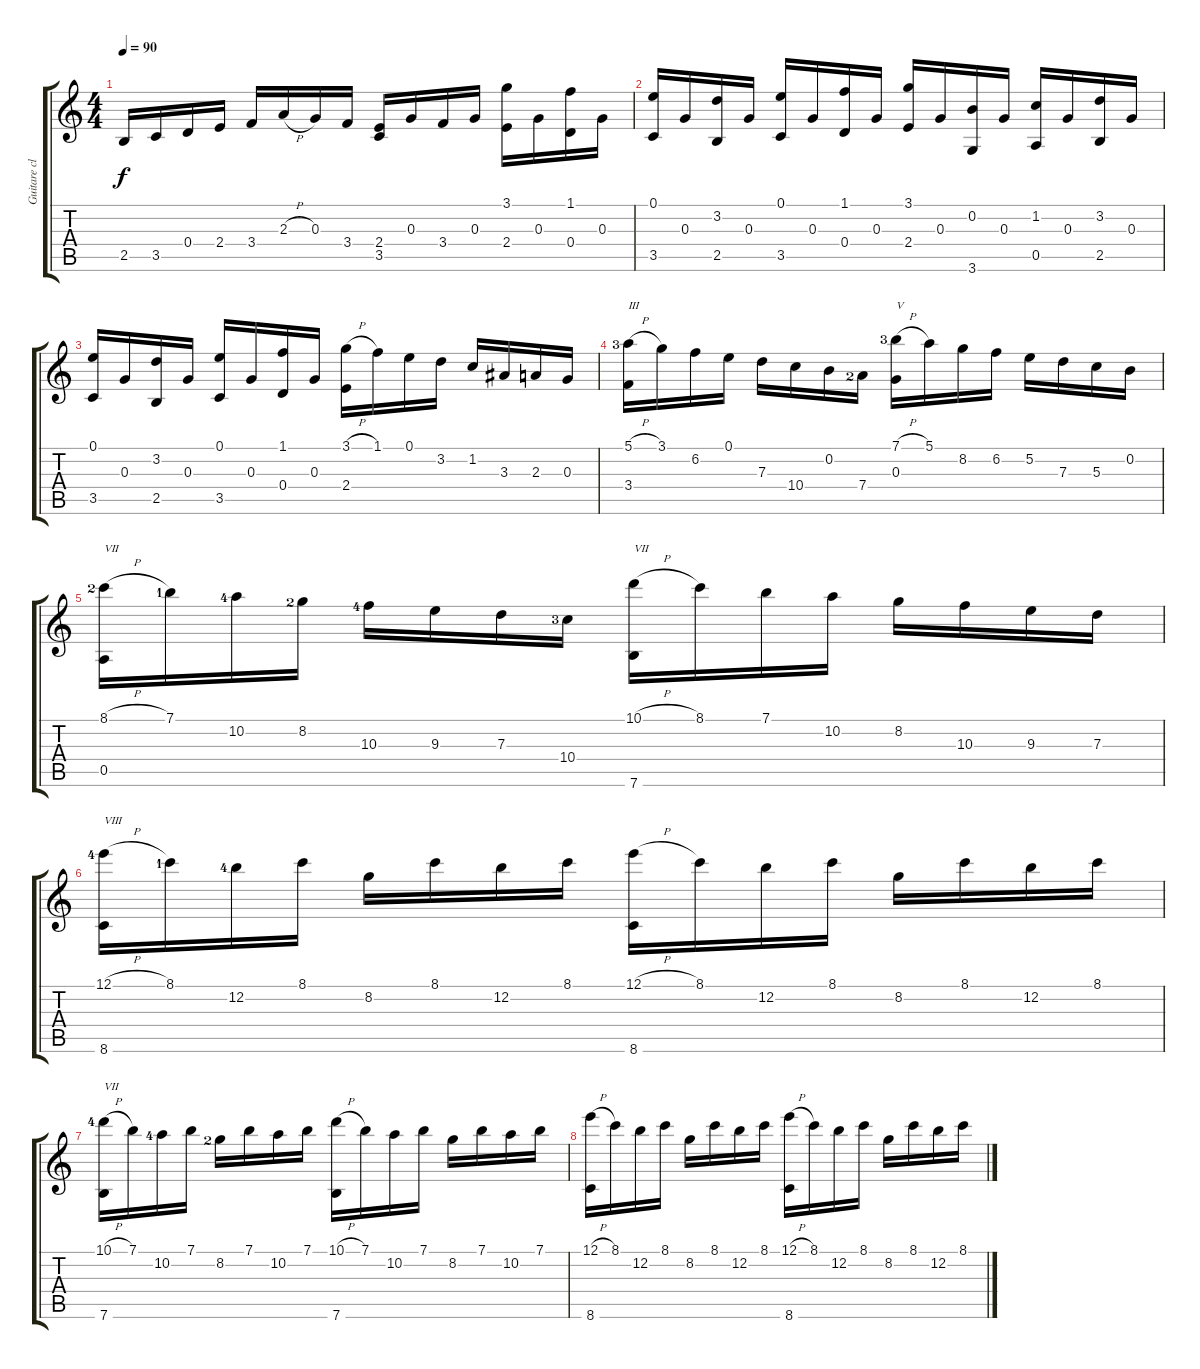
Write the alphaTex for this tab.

\track ("Guitare classique" "Guitare cl") {instrument acousticguitarnylon}
\staff {score tabs}
\tuning (E4 B3 G3 D3 A2 E2) {hide}
\ts (4 4)
\tempo 90
\clef g2
\ks c
2.5.16{dy f} 3.5.16 0.4.16 2.4.16 3.4.16 2.3{h}.16 0.3.16 3.4.16 (2.4 3.5).16 0.3.16 3.4.16 0.3.16 (3.1 2.4).16 0.3.16 (1.1 0.4).16 0.3.16 |
(0.1 3.5).16 0.3.16 (3.2 2.5).16 0.3.16 (0.1 3.5).16 0.3.16 (1.1 0.4).16 0.3.16 (3.1 2.4).16 0.3.16 (0.2 3.6).16 0.3.16 (1.2 0.5).16 0.3.16 (3.2 2.5).16 0.3.16 |
(0.1 3.5).16 0.3.16 (3.2 2.5).16 0.3.16 (0.1 3.5).16 0.3.16 (1.1 0.4).16 0.3.16 (3.1{h} 2.4).16 1.1.16 0.1.16 3.2.16 1.2.16 3.3.16 2.3.16 0.3.16 |
(5.1{h lf 4} 3.4).16{txt "III"} 3.1.16 6.2.16 0.1.16 7.3.16 10.4.16 0.2.16 7.4{lf 3}.16 (7.1{h lf 4} 0.3).16{txt "V"} 5.1.16 8.2.16 6.2.16 5.2.16 7.3.16 5.3.16 0.2.16 |
(8.1{h lf 3} 0.5).16{txt "VII"} 7.1{lf 2}.16 10.2{lf 5}.16 8.2{lf 3}.16 10.3{lf 5}.16 9.3.16 7.3.16 10.4{lf 4}.16 (10.1{h} 7.6).16{txt "VII"} 8.1.16 7.1.16 10.2.16 8.2.16 10.3.16 9.3.16 7.3.16 |
(12.1{h lf 5} 8.6).16{txt "VIII"} 8.1{lf 2}.16 12.2{lf 5}.16 8.1.16 8.2.16 8.1.16 12.2.16 8.1.16 (12.1{h} 8.6).16 8.1.16 12.2.16 8.1.16 8.2.16 8.1.16 12.2.16 8.1.16 |
(10.1{h lf 5} 7.6).16{txt "VII"} 7.1.16 10.2{lf 5}.16 7.1.16 8.2{lf 3}.16 7.1.16 10.2.16 7.1.16 (10.1{h} 7.6).16 7.1.16 10.2.16 7.1.16 8.2.16 7.1.16 10.2.16 7.1.16 |
(12.1{h} 8.6).16 8.1.16 12.2.16 8.1.16 8.2.16 8.1.16 12.2.16 8.1.16 (12.1{h} 8.6).16 8.1.16 12.2.16 8.1.16 8.2.16 8.1.16 12.2.16 8.1.16
